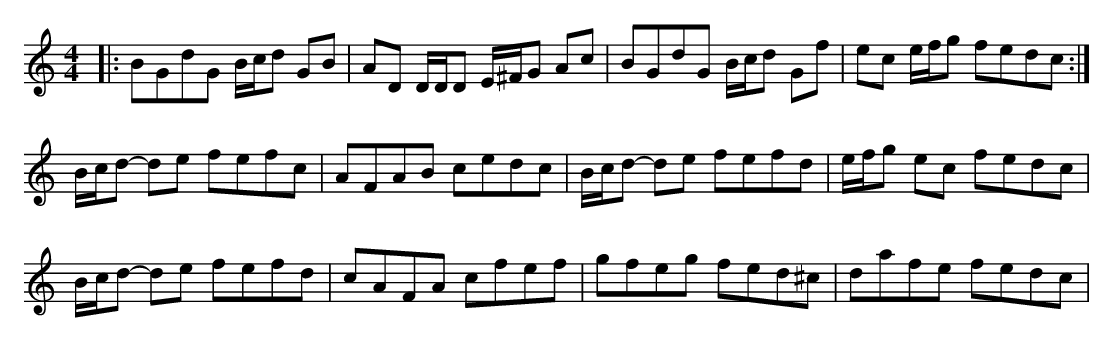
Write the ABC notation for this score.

X:1
M:4/4
K:Gmix
|:BGdG B/c/d GB|AD D/D/D E/^F/G Ac|BGdG B/c/d Gf|ec e/f/g fedc:|
B/c/d- de fefc|AFAB cedc|B/c/d- de fefd|e/f/g ec fedc|
B/c/d- de fefd|cAFA cfef|gfeg fed^c|dafe fedc|
